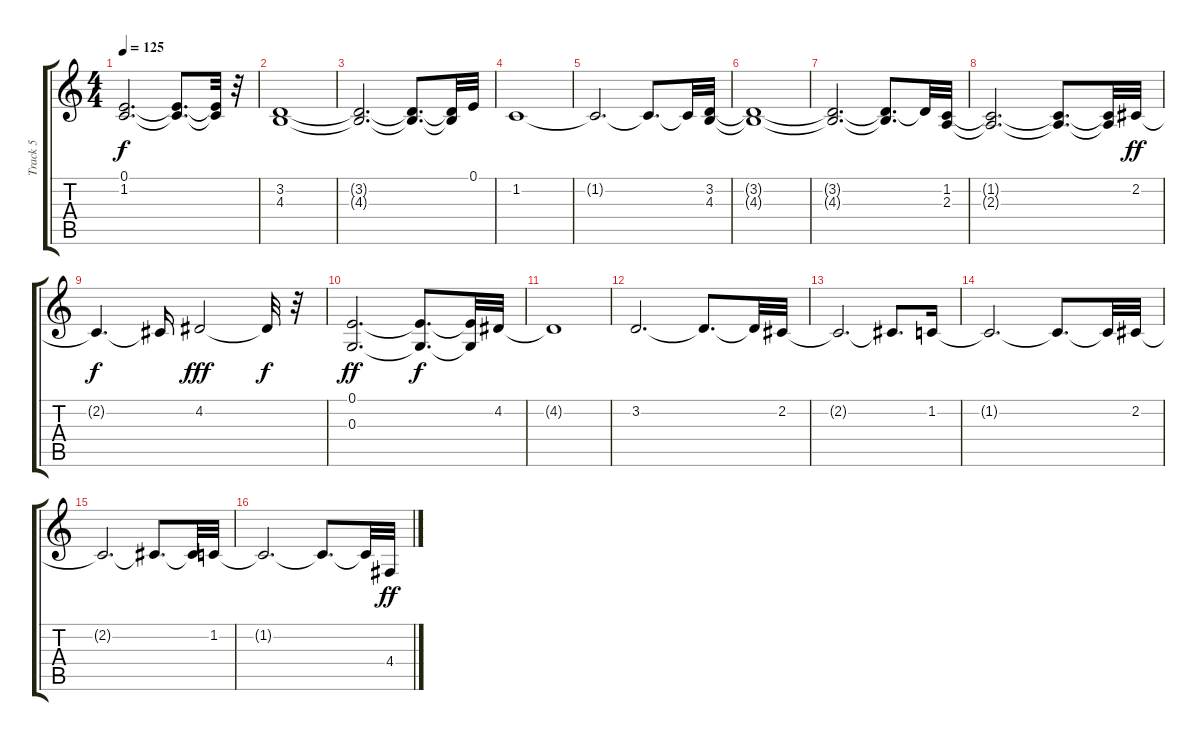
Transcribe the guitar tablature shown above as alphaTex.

\track ("Track 5" "Track 5") {instrument stringensemble2}
\staff {score tabs}
\tuning (E4 B3 G3 D3 A2 E2) {hide}
\ts (4 4)
\tempo 125
\clef g2
\ks c
(0.1{t} 1.2{t}).2{d dy f} (0.1{t} 1.2{t}).8{d} (0.1{t} 1.2{t}).32 r.32 |
(3.2 4.3).1 |
(3.2{t} 4.3{t}).2{d} (3.2{t} 4.3{t}).8{d} (3.2{t} 4.3{t}).32 0.1.32 |
1.2.1 |
1.2{t}.2{d} 1.2{t}.8{d} 1.2{t}.32 (3.2 4.3).32 |
(3.2{t} 4.3{t}).1 |
(3.2{t} 4.3{t}).2{d} (3.2{t} 4.3{t}).8{d} 3.2{t}.32 (1.2 2.3).32 |
(1.2{t} 2.3{t}).2{d} (1.2{t} 2.3{t}).8{d} (1.2{t} 2.3{t}).32 2.2.32{dy ff} |
2.2{t}.4{d dy f} 2.2{t}.16 4.2.2{dy fff} 4.2{t}.32{dy f} r.32 |
(0.1 0.3).2{d dy ff} (0.1{t} 0.3{t}).8{d dy f} (0.1{t} 0.3{t}).32 4.2.32 |
4.2{t}.1 |
3.2.2{d} 3.2{t}.8{d} 3.2{t}.32 2.2.32 |
2.2{t}.2{d} 2.2{t}.8{d} 1.2.16 |
1.2{t}.2{d} 1.2{t}.8{d} 1.2{t}.32 2.2.32 |
2.2{t}.2{d} 2.2{t}.8{d} 2.2{t}.32 1.2.32 |
1.2{t}.2{d} 1.2{t}.8{d} 1.2{t}.32 4.4.32{dy ff}
